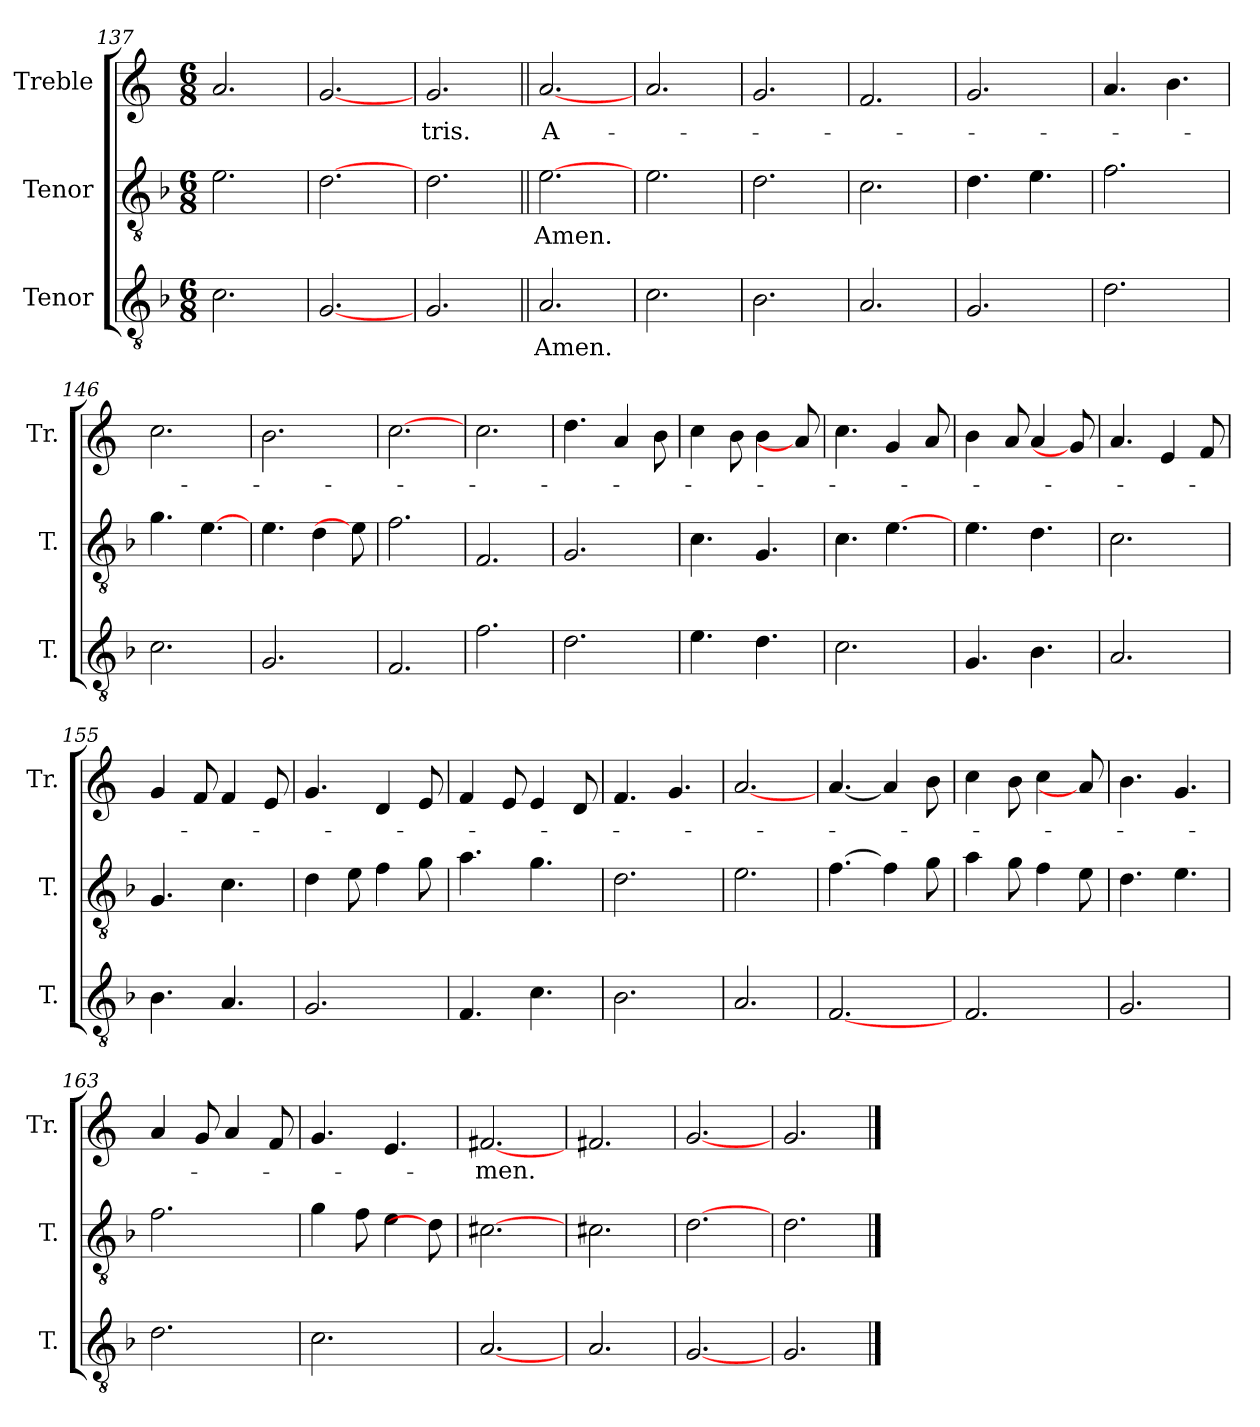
**kern	**text	**kern	**text	**kern	**text
*part3	*part3	*part2	*part2	*part1	*part1
*staff3	*staff3	*staff2	*staff2	*staff1	*staff1
*I"Tenor	*	*I"Tenor	*	*I"Treble	*
*I'T.	*	*I'T.	*	*I'Tr.	*
*clefGv2	*	*clefGv2	*	*clefG2	*
*ITrd7c12	*	*ITrd7c12	*	*	*
*k[b-]	*	*k[b-]	*	*k[]	*
*F:	*	*F:	*	*C:	*
*M6/8	*	*M6/8	*	*M6/8	*
=137	=137	=137	=137	=137	=137
2.Ci\	.	2.Ei\	.	2.ai/	.
=138	=138	=138	=138	=138	=138
[2.GGi/	.	[2.Di\	.	[2.gi/	.
=139	=139	=139	=139	=139	=139
!	!	!	!	!	!LO:LY:b:color=#000000
2.GGi/	.	2.Di\	.	2.gi/	-tris.
=140||	=140||	=140||	=140||	=140||	=140||
!	!LO:LY:b:color=#000000	!	!LO:LY:b:color=#000000	!	!LO:LY:b:color=#000000
2.AAi/	Amen.	[2.Ei\	Amen.	[2.ai/	A-
=141	=141	=141	=141	=141	=141
2.Ci\	.	2.Ei\	.	2.ai/	.
=142	=142	=142	=142	=142	=142
2.BB-i\	.	2.Di\	.	2.gi/	.
=143	=143	=143	=143	=143	=143
2.AAi/	.	2.Ci\	.	2.fi/	.
=144	=144	=144	=144	=144	=144
2.GGi/	.	4.Di\	.	2.gi/	.
.	.	4.Ei\	.	.	.
=145	=145	=145	=145	=145	=145
2.Di\	.	2.Fi\	.	4.ai/	.
.	.	.	.	4.bi\	.
=146	=146	=146	=146	=146	=146
2.Ci\	.	4.Gi\	.	2.cci\	.
.	.	[4.Ei\	.	.	.
!!LO:LB:g=z
=147	=147	=147	=147	=147	=147
2.GGi/	.	4.Ei\	.	2.bi\	.
.	.	4Di\	.	.	.
.	.	8Ei\L]	.	.	.
=148	=148	=148	=148	=148	=148
2.FFi/	.	2.Fi\	.	[2.cci\	.
=149	=149	=149	=149	=149	=149
2.Fi\	.	2.FFi/	.	2.cci\	.
=150	=150	=150	=150	=150	=150
2.Di\	.	2.GGi/	.	4.ddi\	.
.	.	.	.	4ai/	.
.	.	.	.	8bi\L	.
=151	=151	=151	=151	=151	=151
4.Ei\	.	4.Ci\	.	4cci\	.
.	.	.	.	8bi\L	.
4.Di\	.	4.GGi/	.	4bi\	.
.	.	.	.	8ai/L]	.
=152	=152	=152	=152	=152	=152
2.Ci\	.	4.Ci\	.	4.cci\	.
.	.	[4.Ei\	.	4gi/	.
.	.	.	.	8ai/L	.
=153	=153	=153	=153	=153	=153
4.GGi/	.	4.Ei\	.	4bi\	.
.	.	.	.	8ai/L	.
4.BB-i\	.	4.Di\	.	4ai/	.
.	.	.	.	8gi/L]	.
=154	=154	=154	=154	=154	=154
2.AAi/	.	2.Ci\	.	4.ai/	.
.	.	.	.	4ei/	.
.	.	.	.	8fi/L	.
!!LO:PB:g=z
=155	=155	=155	=155	=155	=155
4.BB-i\	.	4.GGi/	.	4gi/	.
.	.	.	.	8fi/L	.
4.AAi/	.	4.Ci\	.	4fi/	.
.	.	.	.	8ei/L	.
=156	=156	=156	=156	=156	=156
2.GGi/	.	4Di\	.	4.gi/	.
.	.	8Ei\L	.	.	.
.	.	4Fi\	.	4di/	.
.	.	8Gi\L	.	8ei/L	.
=157	=157	=157	=157	=157	=157
4.FFi/	.	4.Ai\	.	4fi/	.
.	.	.	.	8ei/L	.
4.Ci\	.	4.Gi\	.	4ei/	.
.	.	.	.	8di/L	.
=158	=158	=158	=158	=158	=158
2.BB-i\	.	2.Di\	.	4.fi/	.
.	.	.	.	4.gi/	.
=159	=159	=159	=159	=159	=159
2.AAi/	.	2.Ei\	.	[2.ai/	.
=160	=160	=160	=160	=160	=160
[2.FFi/	.	[4.Fi\	.	[4.ai/	.
.	.	4Fi\]	.	4ai/]	.
.	.	8Gi\L	.	8bi\L	.
!!LO:LB:g=z
=161	=161	=161	=161	=161	=161
2.FFi/	.	4Ai\	.	4cci\	.
.	.	8Gi\L	.	8bi\L	.
.	.	4Fi\	.	4cci\	.
.	.	8Ei\L	.	8ai/L]	.
=162	=162	=162	=162	=162	=162
2.GGi/	.	4.Di\	.	4.bi\	.
.	.	4.Ei\	.	4.gi/	.
=163	=163	=163	=163	=163	=163
2.Di\	.	2.Fi\	.	4ai/	.
.	.	.	.	8gi/L	.
.	.	.	.	4ai/	.
.	.	.	.	8fi/L	.
=164	=164	=164	=164	=164	=164
2.Ci\	.	4Gi\	.	4.gi/	.
.	.	8Fi\L	.	.	.
.	.	4Ei\	.	4.ei/	.
.	.	8Di\L]	.	.	.
=165	=165	=165	=165	=165	=165
!	!	!	!	!	!LO:LY:b:color=#000000
[2.AAi/	.	[2.C#Xi\	.	[2.f#Xi/	-men.
=166	=166	=166	=166	=166	=166
2.AAi/	.	2.C#i\	.	2.f#i/	.
=167	=167	=167	=167	=167	=167
[2.GGi/	.	[2.Di\	.	[2.gi/	.
=168	=168	=168	=168	=168	=168
2.GGi/	.	2.Di\	.	2.gi/	.
==	==	==	==	==	==
*-	*-	*-	*-	*-	*-
